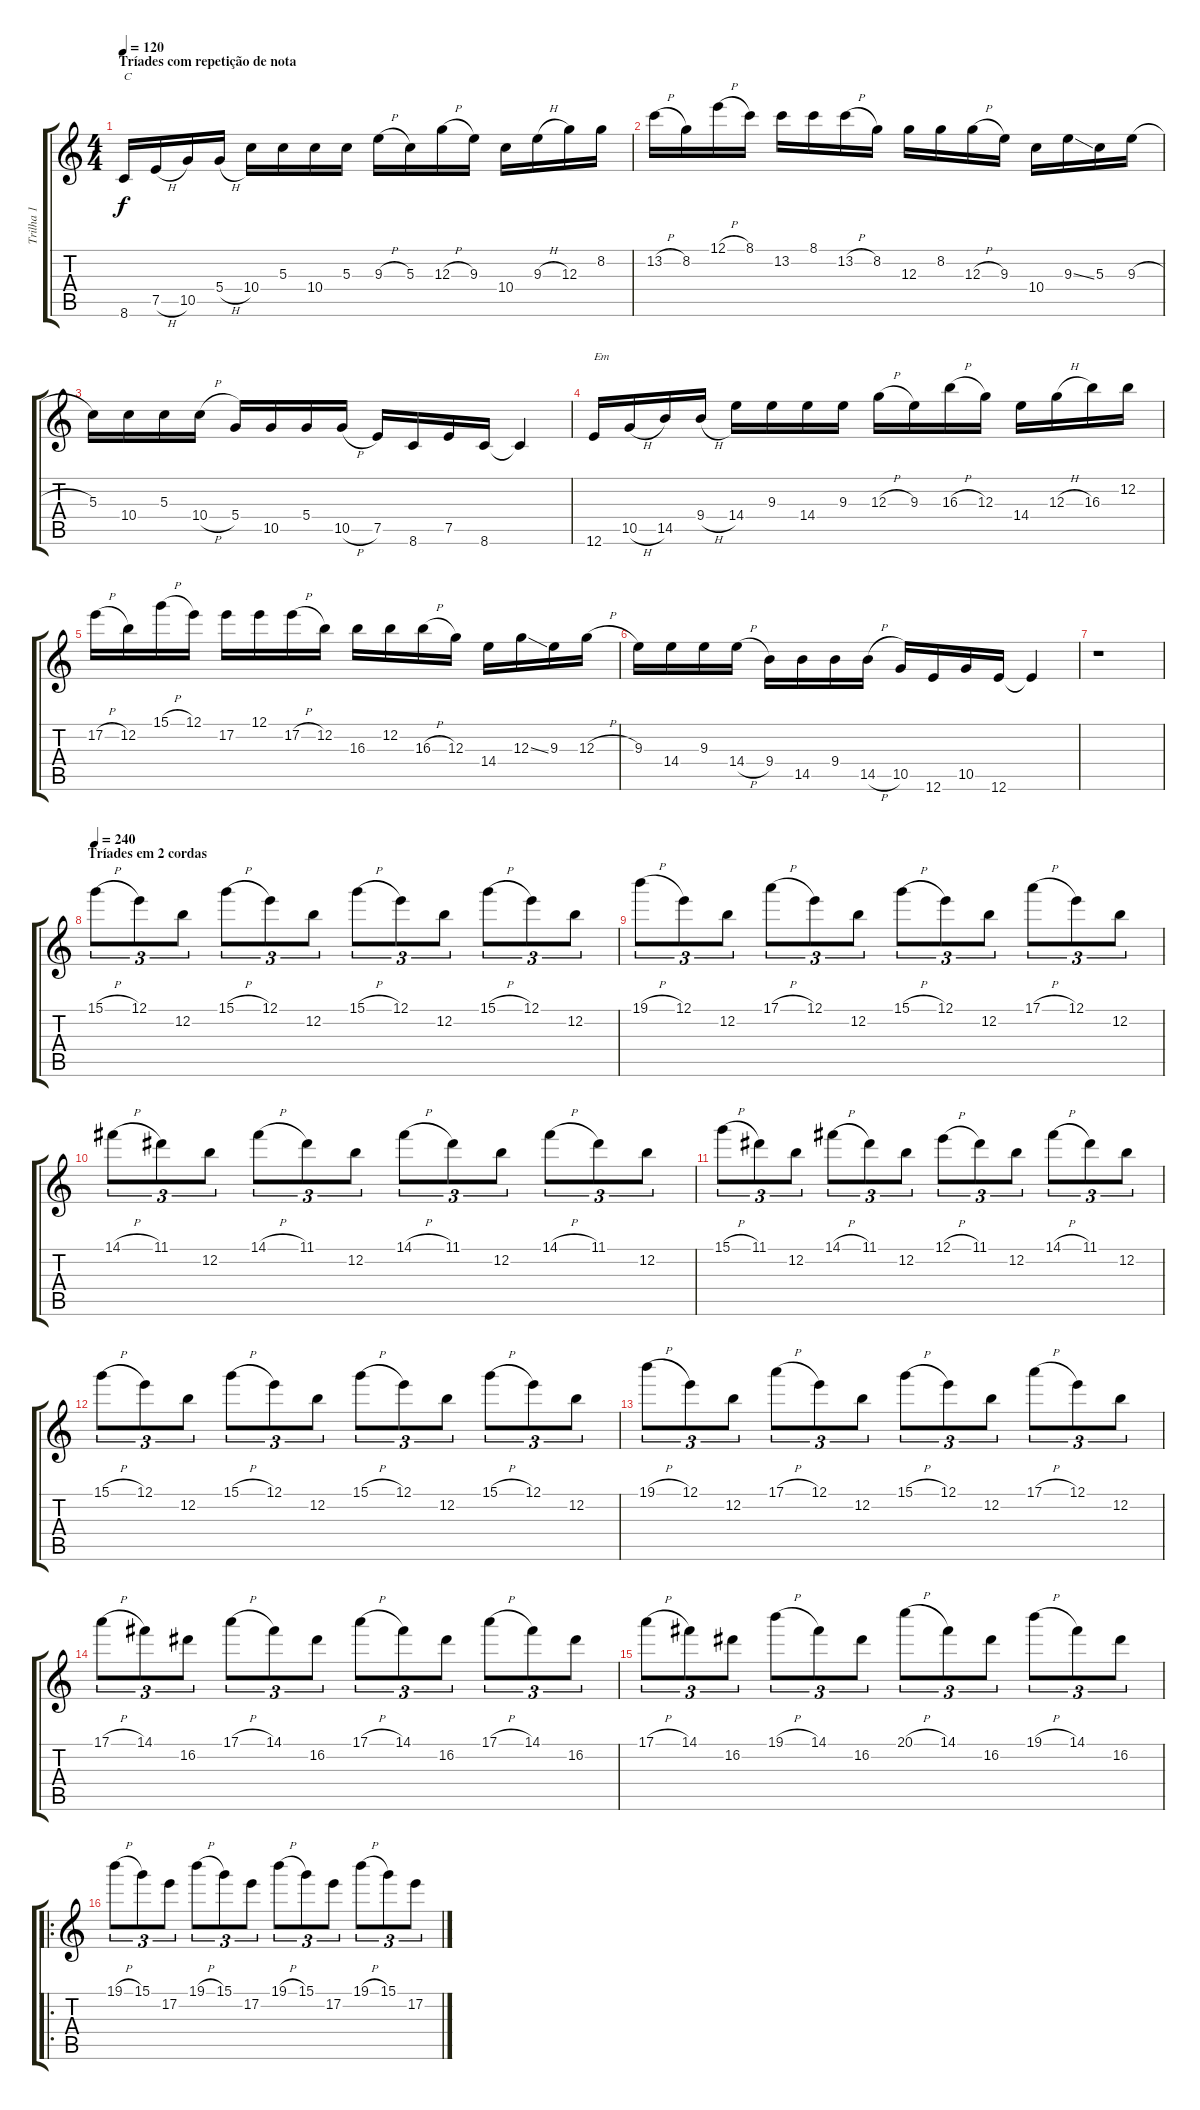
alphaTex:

\track ("Trilha 1" "Trilha 1") {instrument acousticguitarnylon}
\staff {score tabs}
\tuning (E4 B3 G3 D3 A2 E2) {hide}
\ts (4 4)
\section ("" "Tríades com repetição de nota")
\tempo 120
\clef g2
\ks c
8.6.16{txt "C" dy f} 7.5{h}.16 10.5.16 5.4{h}.16 10.4.16 5.3.16 10.4.16 5.3.16 9.3{h}.16 5.3.16 12.3{h}.16 9.3.16 10.4.16 9.3{h}.16 12.3.16 8.2.16 |
13.2{h}.16 8.2.16 12.1{h}.16 8.1.16 13.2.16 8.1.16 13.2{h}.16 8.2.16 12.3.16 8.2.16 12.3{h}.16 9.3.16 10.4.16 9.3{ss}.16 5.3.16 9.3{h}.16 |
5.3.16 10.4.16 5.3.16 10.4{h}.16 5.4.16 10.5.16 5.4.16 10.5{h}.16 7.5.16 8.6.16 7.5.16 8.6.16 8.6{t}.4 |
12.6.16{txt "Em"} 10.5{h}.16 14.5.16 9.4{h}.16 14.4.16 9.3.16 14.4.16 9.3.16 12.3{h}.16 9.3.16 16.3{h}.16 12.3.16 14.4.16 12.3{h}.16 16.3.16 12.2.16 |
17.2{h}.16 12.2.16 15.1{h}.16 12.1.16 17.2.16 12.1.16 17.2{h}.16 12.2.16 16.3.16 12.2.16 16.3{h}.16 12.3.16 14.4.16 12.3{ss}.16 9.3.16 12.3{h}.16 |
9.3.16 14.4.16 9.3.16 14.4{h}.16 9.4.16 14.5.16 9.4.16 14.5{h}.16 10.5.16 12.6.16 10.5.16 12.6.16 12.6{t}.4 |
r.1 |
\section ("" "Tríades em 2 cordas")
\tempo 240
15.1{h}.8{tu (3 2)} 12.1.8{tu (3 2)} 12.2.8{tu (3 2)} 15.1{h}.8{tu (3 2)} 12.1.8{tu (3 2)} 12.2.8{tu (3 2)} 15.1{h}.8{tu (3 2)} 12.1.8{tu (3 2)} 12.2.8{tu (3 2)} 15.1{h}.8{tu (3 2)} 12.1.8{tu (3 2)} 12.2.8{tu (3 2)} |
19.1{h}.8{tu (3 2)} 12.1.8{tu (3 2)} 12.2.8{tu (3 2)} 17.1{h}.8{tu (3 2)} 12.1.8{tu (3 2)} 12.2.8{tu (3 2)} 15.1{h}.8{tu (3 2)} 12.1.8{tu (3 2)} 12.2.8{tu (3 2)} 17.1{h}.8{tu (3 2)} 12.1.8{tu (3 2)} 12.2.8{tu (3 2)} |
14.1{h}.8{tu (3 2)} 11.1.8{tu (3 2)} 12.2.8{tu (3 2)} 14.1{h}.8{tu (3 2)} 11.1.8{tu (3 2)} 12.2.8{tu (3 2)} 14.1{h}.8{tu (3 2)} 11.1.8{tu (3 2)} 12.2.8{tu (3 2)} 14.1{h}.8{tu (3 2)} 11.1.8{tu (3 2)} 12.2.8{tu (3 2)} |
15.1{h}.8{tu (3 2)} 11.1.8{tu (3 2)} 12.2.8{tu (3 2)} 14.1{h}.8{tu (3 2)} 11.1.8{tu (3 2)} 12.2.8{tu (3 2)} 12.1{h}.8{tu (3 2)} 11.1.8{tu (3 2)} 12.2.8{tu (3 2)} 14.1{h}.8{tu (3 2)} 11.1.8{tu (3 2)} 12.2.8{tu (3 2)} |
15.1{h}.8{tu (3 2)} 12.1.8{tu (3 2)} 12.2.8{tu (3 2)} 15.1{h}.8{tu (3 2)} 12.1.8{tu (3 2)} 12.2.8{tu (3 2)} 15.1{h}.8{tu (3 2)} 12.1.8{tu (3 2)} 12.2.8{tu (3 2)} 15.1{h}.8{tu (3 2)} 12.1.8{tu (3 2)} 12.2.8{tu (3 2)} |
19.1{h}.8{tu (3 2)} 12.1.8{tu (3 2)} 12.2.8{tu (3 2)} 17.1{h}.8{tu (3 2)} 12.1.8{tu (3 2)} 12.2.8{tu (3 2)} 15.1{h}.8{tu (3 2)} 12.1.8{tu (3 2)} 12.2.8{tu (3 2)} 17.1{h}.8{tu (3 2)} 12.1.8{tu (3 2)} 12.2.8{tu (3 2)} |
17.1{h}.8{tu (3 2)} 14.1.8{tu (3 2)} 16.2.8{tu (3 2)} 17.1{h}.8{tu (3 2)} 14.1.8{tu (3 2)} 16.2.8{tu (3 2)} 17.1{h}.8{tu (3 2)} 14.1.8{tu (3 2)} 16.2.8{tu (3 2)} 17.1{h}.8{tu (3 2)} 14.1.8{tu (3 2)} 16.2.8{tu (3 2)} |
17.1{h}.8{tu (3 2)} 14.1.8{tu (3 2)} 16.2.8{tu (3 2)} 19.1{h}.8{tu (3 2)} 14.1.8{tu (3 2)} 16.2.8{tu (3 2)} 20.1{h}.8{tu (3 2)} 14.1.8{tu (3 2)} 16.2.8{tu (3 2)} 19.1{h}.8{tu (3 2)} 14.1.8{tu (3 2)} 16.2.8{tu (3 2)} |
\ro
19.1{h}.8{tu (3 2)} 15.1.8{tu (3 2)} 17.2.8{tu (3 2)} 19.1{h}.8{tu (3 2)} 15.1.8{tu (3 2)} 17.2.8{tu (3 2)} 19.1{h}.8{tu (3 2)} 15.1.8{tu (3 2)} 17.2.8{tu (3 2)} 19.1{h}.8{tu (3 2)} 15.1.8{tu (3 2)} 17.2.8{tu (3 2)}
